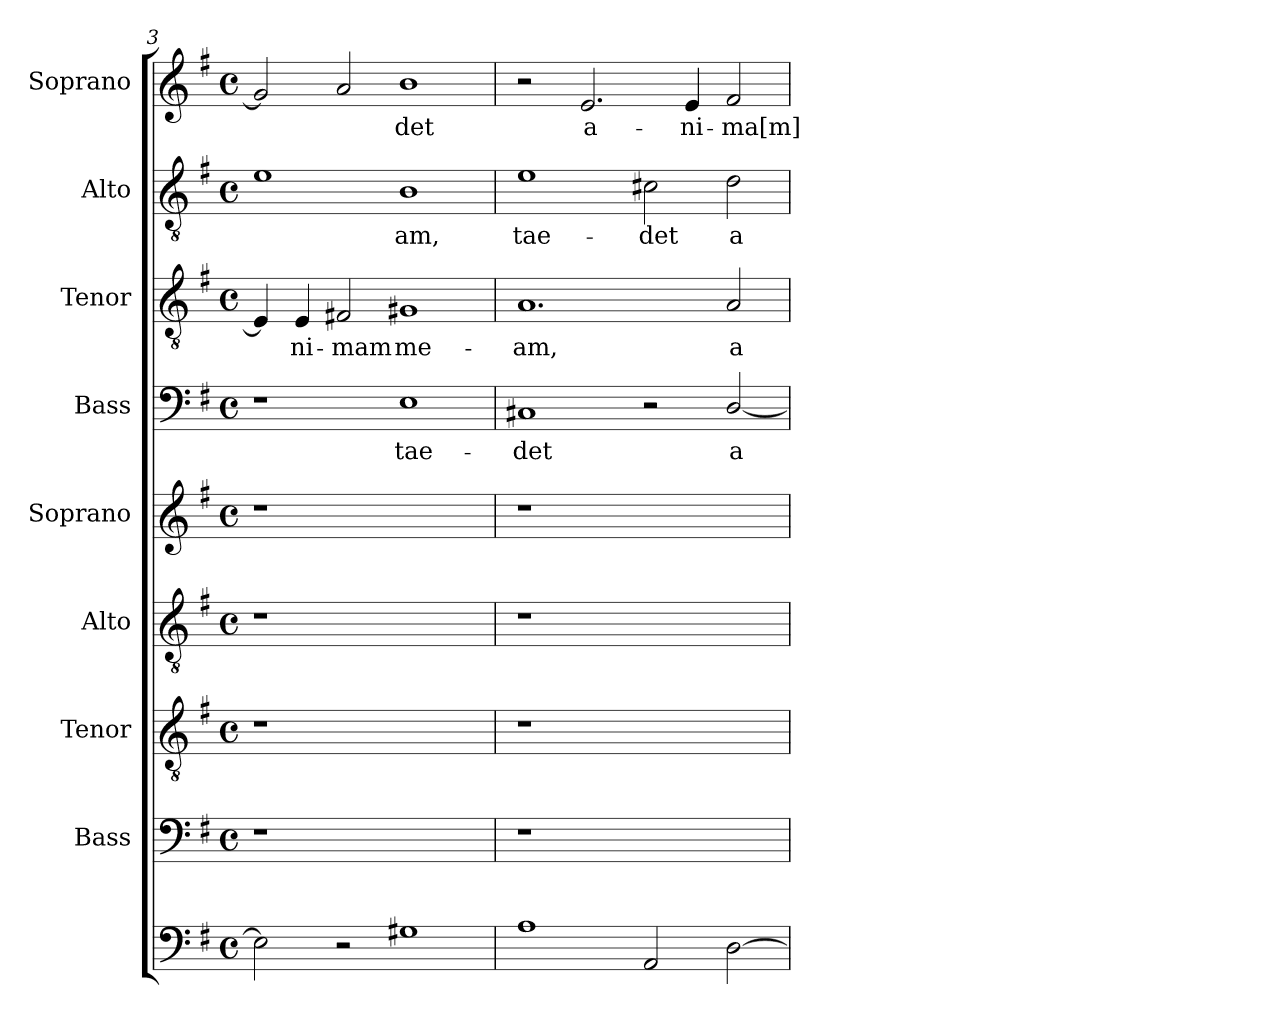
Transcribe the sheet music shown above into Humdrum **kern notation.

**kern	**kern	**kern	**kern	**kern	**kern	**text	**kern	**text	**kern	**text	**kern	**text
*part9	*part8	*part7	*part6	*part5	*part4	*part4	*part3	*part3	*part2	*part2	*part1	*part1
*staff9	*staff8	*staff7	*staff6	*staff5	*staff4	*staff4	*staff3	*staff3	*staff2	*staff2	*staff1	*staff1
*I""Violón y contrabajo"	*I"Bass	*I"Tenor	*I"Alto	*I"Soprano	*I"Bass	*	*I"Tenor	*	*I"Alto	*	*I"Soprano	*
*I'Cont.	*I'B.	*I'T.	*I'A.	*I'S.	*I'B.	*	*I'T.	*	*I'A.	*	*I'S.	*
*clefF4	*clefF4	*clefGv2	*clefGv2	*clefG2	*clefF4	*	*clefGv2	*	*clefGv2	*	*clefG2	*
*	*	*ITrd7c12	*ITrd7c12	*	*	*	*ITrd7c12	*	*ITrd7c12	*	*	*
*k[f#]	*k[f#]	*k[f#]	*k[f#]	*k[f#]	*k[f#]	*	*k[f#]	*	*k[f#]	*	*k[f#]	*
*G:	*G:	*G:	*G:	*G:	*G:	*	*G:	*	*G:	*	*G:	*
*M4/4	*M4/4	*M4/4	*M4/4	*M4/4	*M4/4	*	*M4/4	*	*M4/4	*	*M4/4	*
*met(c)	*met(c)	*met(c)	*met(c)	*met(c)	*met(c)	*	*met(c)	*	*met(c)	*	*met(c)	*
=3	=3	=3	=3	=3	=3	=3	=3	=3	=3	=3	=3	=3
!	!LO:N:vis=1	!LO:N:vis=1	!LO:N:vis=1	!LO:N:vis=1	!	!	!	!	!	!	!	!
2Ei\]	1r	1r	1r	1r	1r	.	4EEi/]	.	1Ei	.	2g#i/]	.
!	!	!	!	!	!	!	!	!LO:LY:b:color=#000000	!	!	!	!
.	.	.	.	.	.	.	4EEi/	-ni-	.	.	.	.
!	!	!	!	!	!	!	!	!LO:LY:b:color=#000000	!	!	!	!
2r	.	.	.	.	.	.	2FF#Xi/	-mam	.	.	2ai/	.
!	!	!	!	!	!	!LO:LY:b:color=#000000	!	!	!	!	!	!
!	!	!	!	!	!	!	!	!LO:LY:b:color=#000000	!	!	!	!
!	!	!	!	!	!	!	!	!	!	!LO:LY:b:color=#000000	!	!
!	!	!	!	!	!	!	!	!	!	!	!	!LO:LY:b:color=#000000
1G#Xi	1ryy	1ryy	1ryy	1ryy	1Ei	tae-	1GG#Xi	me-	1BBi	-am,	1bi	-det
=4	=4	=4	=4	=4	=4	=4	=4	=4	=4	=4	=4	=4
!	!LO:N:vis=1	!LO:N:vis=1	!LO:N:vis=1	!LO:N:vis=1	!	!	!	!	!	!	!	!
!	!	!	!	!	!	!LO:LY:b:color=#000000	!	!	!	!	!	!
!	!	!	!	!	!	!	!	!LO:LY:b:color=#000000	!	!	!	!
!	!	!	!	!	!	!	!	!	!	!LO:LY:b:color=#000000	!	!
1Ai	1r	1r	1r	1r	1C#Xi	-det	1.AAi	-am,	1Ei	tae-	2r	.
!	!	!	!	!	!	!	!	!	!	!	!	!LO:LY:b:color=#000000
.	.	.	.	.	.	.	.	.	.	.	2.ei/	a-
!	!	!	!	!	!	!	!	!	!	!LO:LY:b:color=#000000	!	!
2AAi/	1ryy	1ryy	1ryy	1ryy	2r	.	.	.	2C#Xi\	-det	.	.
!	!	!	!	!	!	!	!	!	!	!	!	!LO:LY:b:color=#000000
.	.	.	.	.	.	.	.	.	.	.	4ei/	-ni-
!	!	!	!	!	!	!LO:LY:b:color=#000000	!	!	!	!	!	!
!	!	!	!	!	!	!	!	!LO:LY:b:color=#000000	!	!	!	!
!	!	!	!	!	!	!	!	!	!	!LO:LY:b:color=#000000	!	!
!	!	!	!	!	!	!	!	!	!	!	!	!LO:LY:b:color=#000000
[2Di\	.	.	.	.	[2Di/	a-	2AAi/	a-	2Di\	a-	2f#i/	-ma[m]
=	=	=	=	=	=	=	=	=	=	=	=	=
*-	*-	*-	*-	*-	*-	*-	*-	*-	*-	*-	*-	*-
